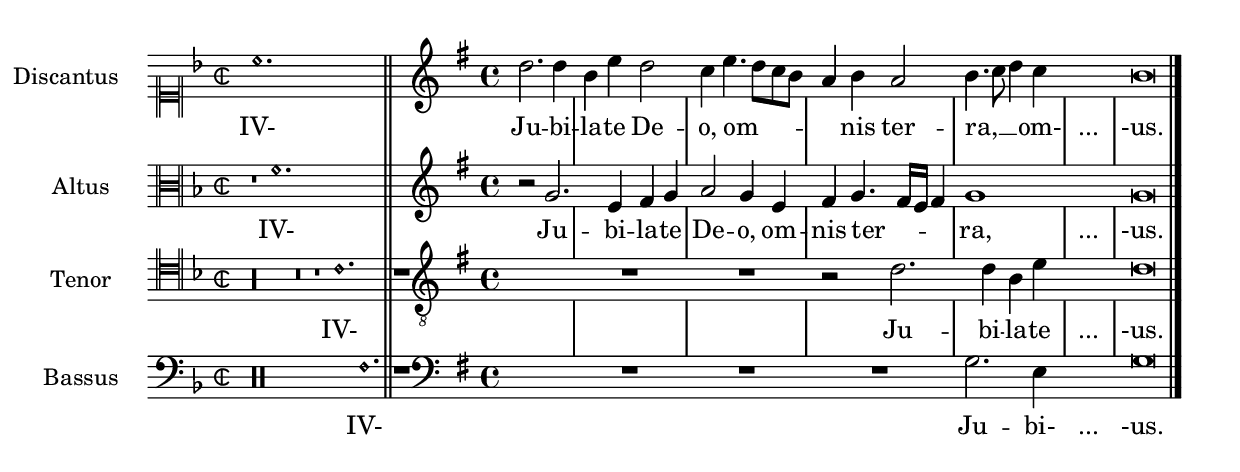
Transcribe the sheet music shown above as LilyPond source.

%% Do not edit this file; it is auto-generated from LSR http://lsr.dsi.unimi.it
%% This file is in the public domain.
\version "2.11.57"

\header {
  lsrtags = "ancient-notation, template"

  texidoces = "
Al transcribir música mensural, es útil un «incipit» al compienzo
de la pieza para indicar la tonalidad y el tempo
originales. Aunque los músicos actuales están acostumbrados a las
barras de compás para reconocer con más facilidad los patrones
rítmicos, durante el período de la música mensural aún no se
habíen inventado las líneas divisorias; de hecho, la medida solía
cambiar a cada pocas notas. Como compromiso, a menudo las líneas
divisorias se imprimen entre los pentagramas en vez de hacerlo
encima de ellos.

"
  doctitlees = "Plantilla de notación de música antigua (transcripción moderna de música mensural)"

  texidoc = "
When transcribing mensural music, an incipit at the beginning of the
piece is useful to indicate the original key and tempo. While today
musicians are used to bar lines in order to faster recognize rhythmic
patterns, bar lines were not yet invented during the period of mensural
music; in fact, the meter often changed after every few notes. As a
compromise, bar lines are often printed between the staves rather than
on the staves. 

"
  doctitle = "Ancient notation template -- modern transcription of mensural music"
} % begin verbatim
global = {
  \set Score.skipBars = ##t

  % incipit
  \once \override Score.SystemStartBracket #'transparent = ##t
  \override Score.SpacingSpanner #'spacing-increment = #1.0 % tight spacing
  \key f \major
  \time 2/2
  \once \override Staff.TimeSignature #'style = #'neomensural
  \override Voice.NoteHead #'style = #'neomensural
  \override Voice.Rest #'style = #'neomensural
  \set Staff.printKeyCancellation = ##f
  \cadenzaOn % turn off bar lines
  \skip 1*10
  \once \override Staff.BarLine #'transparent = ##f
  \bar "||"
  \skip 1*1 % need this extra \skip such that clef change comes
            % after bar line
  \bar ""

  % main
  \revert Score.SpacingSpanner #'spacing-increment % CHECK: no effect?
  \cadenzaOff % turn bar lines on again
  \once \override Staff.Clef #'full-size-change = ##t
  \set Staff.forceClef = ##t
  \key g \major
  \time 4/4
  \override Voice.NoteHead #'style = #'default
  \override Voice.Rest #'style = #'default

  % FIXME: setting printKeyCancellation back to #t must not
  % occur in the first bar after the incipit.  Dto. for forceClef.
  % Therefore, we need an extra \skip.
  \skip 1*1
  \set Staff.printKeyCancellation = ##t
  \set Staff.forceClef = ##f

  \skip 1*7 % the actual music

  % let finis bar go through all staves
  \override Staff.BarLine #'transparent = ##f

  % finis bar
  \bar "|."
}

discantusNotes = {
  \transpose c' c'' {
    \set Staff.instrumentName = #"Discantus  "

    % incipit
    \clef "neomensural-c1"
    c'1. s2   % two bars
    \skip 1*8 % eight bars
    \skip 1*1 % one bar

    % main
    \clef "treble"
    d'2. d'4 |
    b e' d'2 |
    c'4 e'4.( d'8 c' b |
    a4) b a2 |
    b4.( c'8 d'4) c'4 |
    \once \override NoteHead #'transparent = ##t c'1 |
    b\breve |
  }
}

discantusLyrics = \lyricmode {
  % incipit
  IV-

  % main
  Ju -- bi -- |
  la -- te De -- |
  o, om --
  nis ter -- |
  ra, __ om- |
  "..." |
  -us. |
}

altusNotes = {
  \transpose c' c'' {
    \set Staff.instrumentName = #"Altus  "

    % incipit
    \clef "neomensural-c3"
    r1        % one bar
    f1. s2    % two bars
    \skip 1*7 % seven bars
    \skip 1*1 % one bar

    % main
    \clef "treble"
    r2 g2. e4 fis g | % two bars
    a2 g4 e |
    fis g4.( fis16 e fis4) |
    g1 |
    \once \override NoteHead #'transparent = ##t g1 |
    g\breve |
  }
}

altusLyrics = \lyricmode {
  % incipit
  IV-

  % main
  Ju -- bi -- la -- te | % two bars
  De -- o, om -- |
  nis ter -- ra, |
  "..." |
  -us. |
}

tenorNotes = {
  \transpose c' c' {
    \set Staff.instrumentName = #"Tenor  "

    % incipit
    \clef "neomensural-c4"
    r\longa   % four bars
    r\breve   % two bars
    r1        % one bar
    c'1. s2   % two bars
    \skip 1*1 % one bar
    \skip 1*1 % one bar

    % main
    \clef "treble_8"
    R1 |
    R1 |
    R1 |
    r2 d'2. d'4 b e' | % two bars
    \once \override NoteHead #'transparent = ##t e'1 |
    d'\breve |
  }
}

tenorLyrics = \lyricmode {
  % incipit
  IV-

  % main
  Ju -- bi -- la -- te | % two bars
  "..." |
  -us. |
}

bassusNotes = {
  \transpose c' c' {
    \set Staff.instrumentName = #"Bassus  "

    % incipit
    \clef "bass"
    r\maxima  % eight bars
    f1. s2    % two bars
    \skip 1*1 % one bar

    % main
    \clef "bass"
    R1 |
    R1 |
    R1 |
    R1 |
    g2. e4 |
    \once \override NoteHead #'transparent = ##t e1 |
    g\breve |
  }
}

bassusLyrics = \lyricmode {
  % incipit
  IV-

  % main
  Ju -- bi- |
  "..." |
  -us. |
}

\score {
  \new StaffGroup = choirStaff <<
    \new Voice =
      "discantusNotes" << \global \discantusNotes >>
    \new Lyrics =
      "discantusLyrics" \lyricsto discantusNotes { \discantusLyrics }
    \new Voice =
      "altusNotes" << \global \altusNotes >>
    \new Lyrics =
      "altusLyrics" \lyricsto altusNotes { \altusLyrics }
    \new Voice =
      "tenorNotes" << \global \tenorNotes >>
    \new Lyrics =
      "tenorLyrics" \lyricsto tenorNotes { \tenorLyrics }
    \new Voice =
      "bassusNotes" << \global \bassusNotes >>
    \new Lyrics =
      "bassusLyrics" \lyricsto bassusNotes { \bassusLyrics }
  >>
  \layout {
    \context {
      \Score

      % no bars in staves
      \override BarLine #'transparent = ##t

      % incipit should not start with a start delimiter
      \remove "System_start_delimiter_engraver"
    }
    \context {
      \Voice

      % no slurs
      \override Slur #'transparent = ##t

      % Comment in the below "\remove" command to allow line
      % breaking also at those barlines where a note overlaps
      % into the next bar.  The command is commented out in this
      % short example score, but especially for large scores, you
      % will typically yield better line breaking and thus improve
      % overall spacing if you comment in the following command.
      %\remove "Forbid_line_break_engraver"
    }
  }
}



